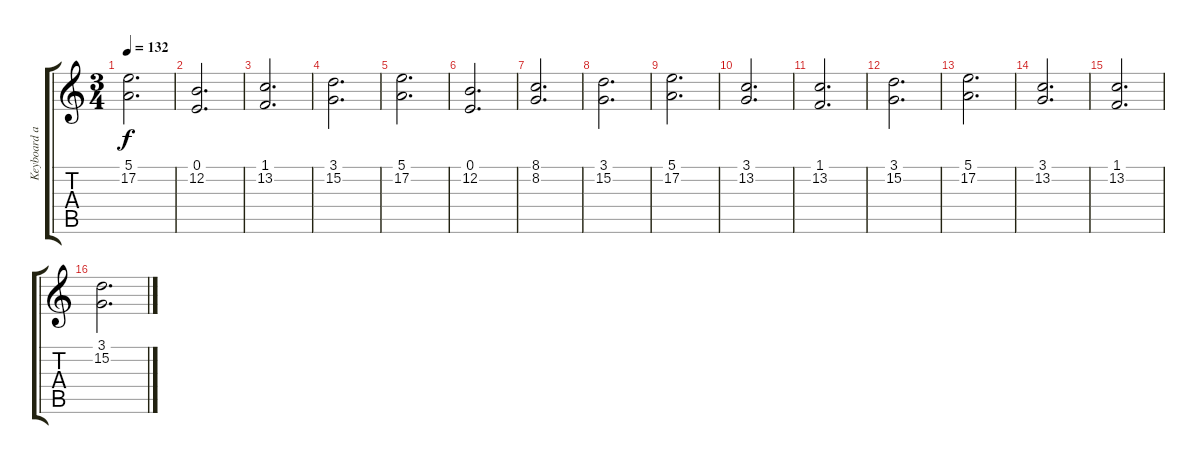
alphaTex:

\track ("Keyboard akkords" "Keyboard a") {instrument stringensemble2}
\staff {score tabs}
\tuning (E4 B3 G3 D3 A2 E2) {hide}
\ts (3 4)
\tempo 132
\clef g2
\ks c
(5.1 17.2).2{d dy f} |
(0.1 12.2).2{d} |
(1.1 13.2).2{d} |
(3.1 15.2).2{d} |
(5.1 17.2).2{d} |
(0.1 12.2).2{d} |
(8.1 8.2).2{d} |
(3.1 15.2).2{d} |
(5.1 17.2).2{d} |
(3.1 13.2).2{d} |
(1.1 13.2).2{d} |
(3.1 15.2).2{d} |
(5.1 17.2).2{d} |
(3.1 13.2).2{d} |
(1.1 13.2).2{d} |
(3.1 15.2).2{d}
